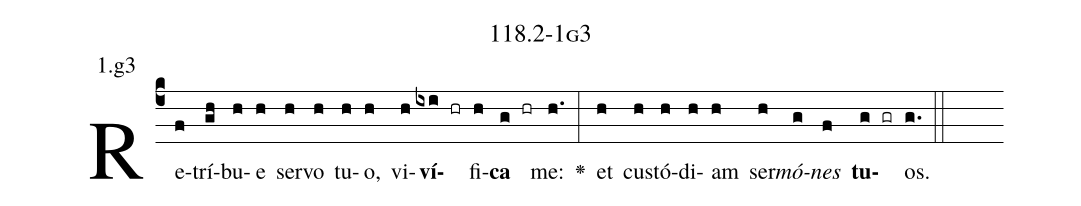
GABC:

name: 118.2-1g3;
annotation: 1.g3;
%%
(c4)Re(f)trí(gh)bu(h)e(h) ser(h)vo(h) tu(h)o,(h) vi(h)<b>ví</b>(ixi hr)fi(h)<b>ca</b>(g hr) me:(h.) <v>\greheightstar</v>(:) et(h) cus(h)tó(h)di(h)am(h) ser(h)<i>mó</i>(g)<i>nes</i>(f) <b>tu</b>(g gr)os.(g.) (::)


%E(h) u(h) o(g) u(f) a(g) e.(g.) (::)
